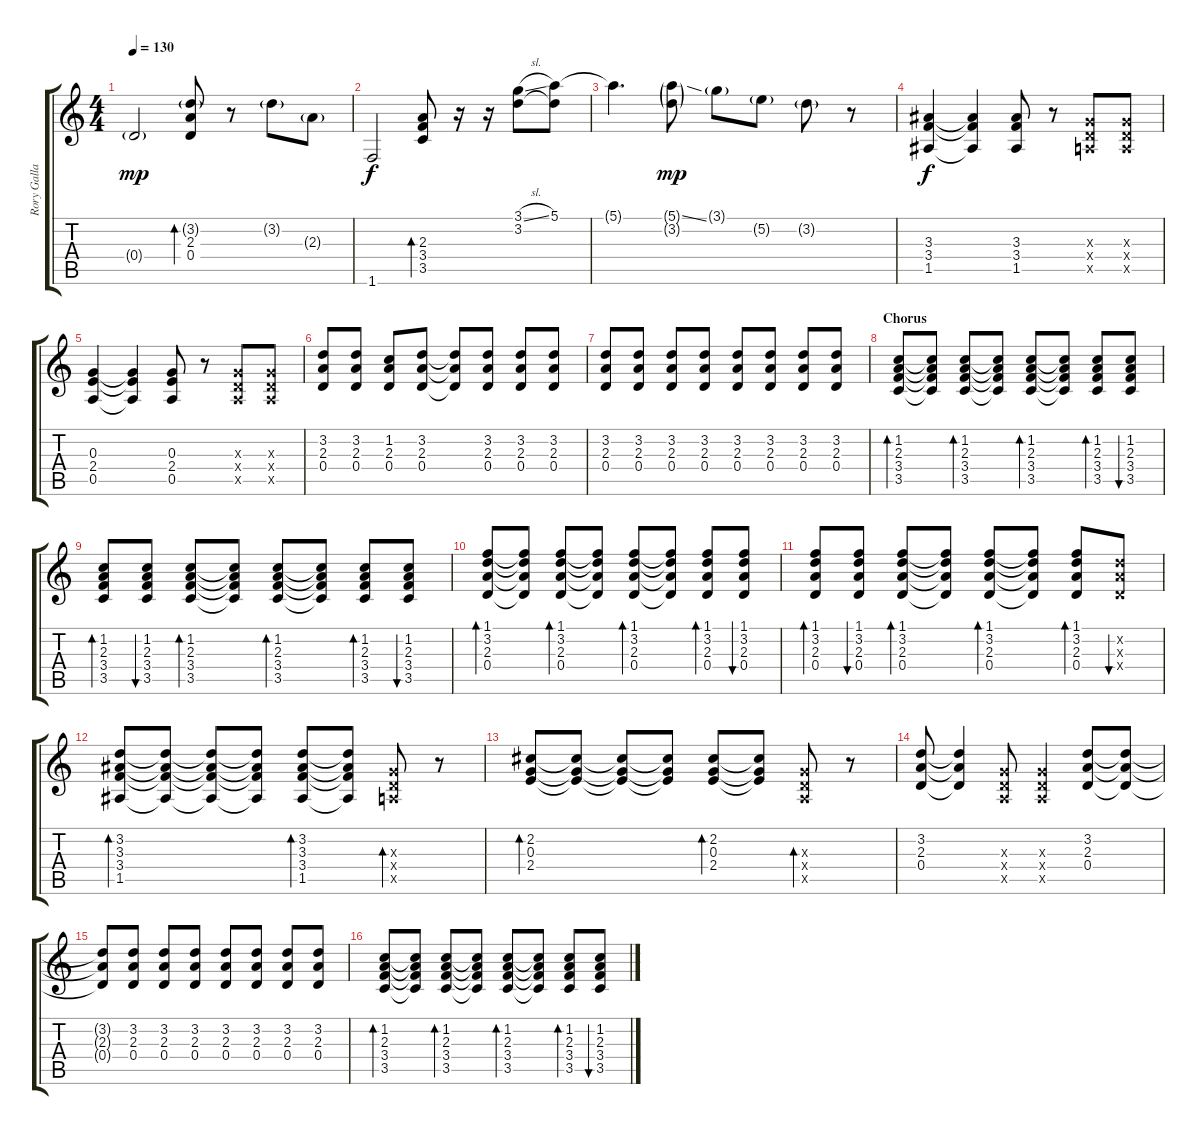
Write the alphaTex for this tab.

\track ("Rory Gallagher (for sound)" "Rory Galla") {instrument electricguitarjazz}
\staff {score tabs}
\tuning (E4 B3 G3 D3 A2 E2) {hide}
\ts (4 4)
\tempo 130
\clef g2
\ks c
0.4{g}.2{dy mp} (3.2{g} 2.3 0.4).8{bd 240} r.8 3.2{g}.8 2.3{g}.8 |
1.6.2{dy f} (2.3 3.4 3.5).8{bd 240} r.16 r.16 (3.1{sl} 3.2).8 (5.1 3.2{t}).8 |
5.1{t}.4{d} (5.1{ss g} 3.2{g}).8{dy mp} 3.1{g}.8 5.2{g}.8 3.2{g}.8 r.8 |
(3.3 3.4 1.5).4{dy f} (3.3{t} 3.4{t} 1.5{t}).4 (3.3 3.4 1.5).8 r.8 (0.3{x} 0.4{x} 0.5{x}).8 (0.3{x} 0.4{x} 0.5{x}).8 |
(0.3 2.4 0.5).4 (0.3{t} 2.4{t} 0.5{t}).4 (0.3 2.4 0.5).8 r.8 (0.3{x} 0.4{x} 0.5{x}).8 (0.3{x} 0.4{x} 0.5{x}).8 |
(3.2 2.3 0.4).8 (3.2 2.3 0.4).8 (1.2 2.3 0.4).8 (3.2 2.3 0.4).8 (3.2{t} 2.3{t} 0.4{t}).8 (3.2 2.3 0.4).8 (3.2 2.3 0.4).8 (3.2 2.3 0.4).8 |
(3.2 2.3 0.4).8 (3.2 2.3 0.4).8 (3.2 2.3 0.4).8 (3.2 2.3 0.4).8 (3.2 2.3 0.4).8 (3.2 2.3 0.4).8 (3.2 2.3 0.4).8 (3.2 2.3 0.4).8 |
\section ("" "Chorus")
(1.2 2.3 3.4 3.5).8{bd 120} (1.2{t} 2.3{t} 3.4{t} 3.5{t}).8 (1.2 2.3 3.4 3.5).8{bd 120} (1.2{t} 2.3{t} 3.4{t} 3.5{t}).8 (1.2 2.3 3.4 3.5).8{bd 120} (1.2{t} 2.3{t} 3.4{t} 3.5{t}).8 (1.2 2.3 3.4 3.5).8{bd 120} (1.2 2.3 3.4 3.5).8{bu 120} |
(1.2 2.3 3.4 3.5).8{bd 120} (1.2 2.3 3.4 3.5).8{bu 120} (1.2 2.3 3.4 3.5).8{bd 120} (1.2{t} 2.3{t} 3.4{t} 3.5{t}).8 (1.2 2.3 3.4 3.5).8{bd 120} (1.2{t} 2.3{t} 3.4{t} 3.5{t}).8 (1.2 2.3 3.4 3.5).8{bd 120} (1.2 2.3 3.4 3.5).8{bu 120} |
(1.1 3.2 2.3 0.4).8{bd 120} (1.1{t} 3.2{t} 2.3{t} 0.4{t}).8 (1.1 3.2 2.3 0.4).8{bd 120} (1.1{t} 3.2{t} 2.3{t} 0.4{t}).8 (1.1 3.2 2.3 0.4).8{bd 120} (1.1{t} 3.2{t} 2.3{t} 0.4{t}).8 (1.1 3.2 2.3 0.4).8{bd 120} (1.1 3.2 2.3 0.4).8{bu 120} |
(1.1 3.2 2.3 0.4).8{bd 120} (1.1 3.2 2.3 0.4).8{bu 120} (1.1 3.2 2.3 0.4).8{bd 120} (1.1{t} 3.2{t} 2.3{t} 0.4{t}).8 (1.1 3.2 2.3 0.4).8{bd 120} (1.1{t} 3.2{t} 2.3{t} 0.4{t}).8 (1.1 3.2 2.3 0.4).8{bd 120} (3.2{x} 2.3{x} 0.4{x}).8{bu 120} |
(3.2 3.3 3.4 1.5).8{bd 120} (3.2{t} 3.3{t} 3.4{t} 1.5{t}).8 (3.2{t} 3.3{t} 3.4{t} 1.5{t}).8 (3.2{t} 3.3{t} 3.4{t} 1.5{t}).8 (3.2 3.3 3.4 1.5).8{bd 120} (3.2{t} 3.3{t} 3.4{t} 1.5{t}).8 (0.3{x} 0.4{x} 0.5{x}).8{bd 120} r.8 |
(2.2 0.3 2.4).8{bd 240} (2.2{t} 0.3{t} 2.4{t}).8 (2.2{t} 0.3{t} 2.4{t}).8 (2.2{t} 0.3{t} 2.4{t}).8 (2.2 0.3 2.4).8{bd 240} (2.2{t} 0.3{t} 2.4{t}).8 (0.3{x} 0.4{x} 0.5{x}).8{bd 240} r.8 |
(3.2 2.3 0.4).8 (3.2{t} 2.3{t} 0.4{t}).4 (0.3{x} 0.4{x} 0.5{x}).8 (0.3{x} 0.4{x} 0.5{x}).4 (3.2 2.3 0.4).8 (3.2{t} 2.3{t} 0.4{t}).8 |
(3.2{t} 2.3{t} 0.4{t}).8 (3.2 2.3 0.4).8 (3.2 2.3 0.4).8 (3.2 2.3 0.4).8 (3.2 2.3 0.4).8 (3.2 2.3 0.4).8 (3.2 2.3 0.4).8 (3.2 2.3 0.4).8 |
(1.2 2.3 3.4 3.5).8{bd 120} (1.2{t} 2.3{t} 3.4{t} 3.5{t}).8 (1.2 2.3 3.4 3.5).8{bd 120} (1.2{t} 2.3{t} 3.4{t} 3.5{t}).8 (1.2 2.3 3.4 3.5).8{bd 120} (1.2{t} 2.3{t} 3.4{t} 3.5{t}).8 (1.2 2.3 3.4 3.5).8{bd 120} (1.2 2.3 3.4 3.5).8{bu 120}
